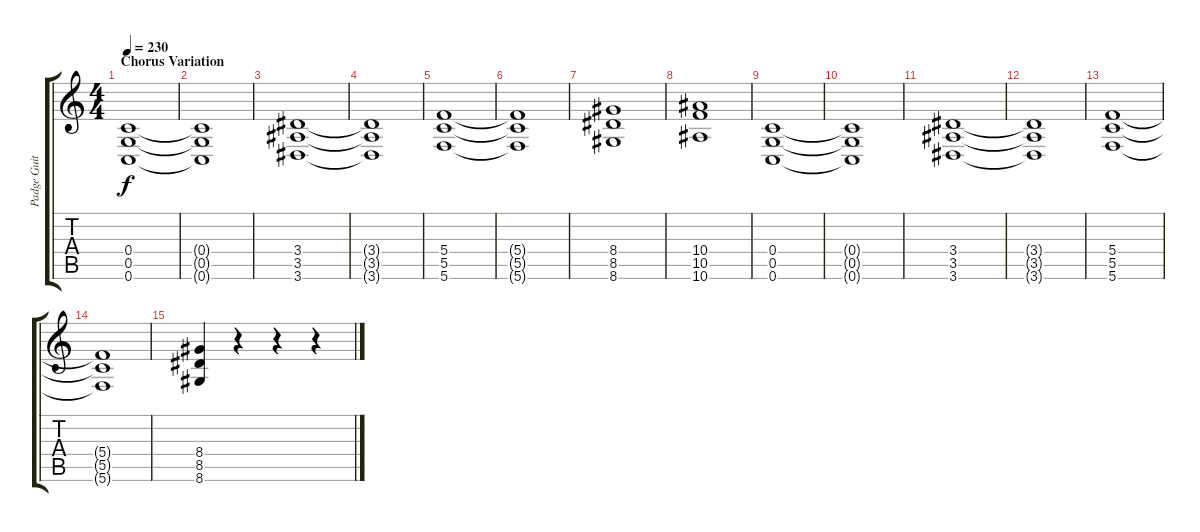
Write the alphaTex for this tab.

\track ("Padge Guitar" "Padge Guit") {instrument distortionguitar}
\staff {score tabs}
\tuning (D4 A3 F3 C3 G2 C2) {hide}
\ts (4 4)
\section ("" "Chorus Variation")
\tempo 230
\clef g2
\ks c
(0.4 0.5 0.6).1{dy f} |
(0.4{t} 0.5{t} 0.6{t}).1 |
(3.4 3.5 3.6).1 |
(3.4{t} 3.5{t} 3.6{t}).1 |
(5.4 5.5 5.6).1 |
(5.4{t} 5.5{t} 5.6{t}).1 |
(8.4 8.5 8.6).1 |
(10.4 10.5 10.6).1 |
(0.4 0.5 0.6).1 |
(0.4{t} 0.5{t} 0.6{t}).1 |
(3.4 3.5 3.6).1 |
(3.4{t} 3.5{t} 3.6{t}).1 |
(5.4 5.5 5.6).1 |
(5.4{t} 5.5{t} 5.6{t}).1 |
(8.4 8.5 8.6).4 r.4 r.4 r.4
